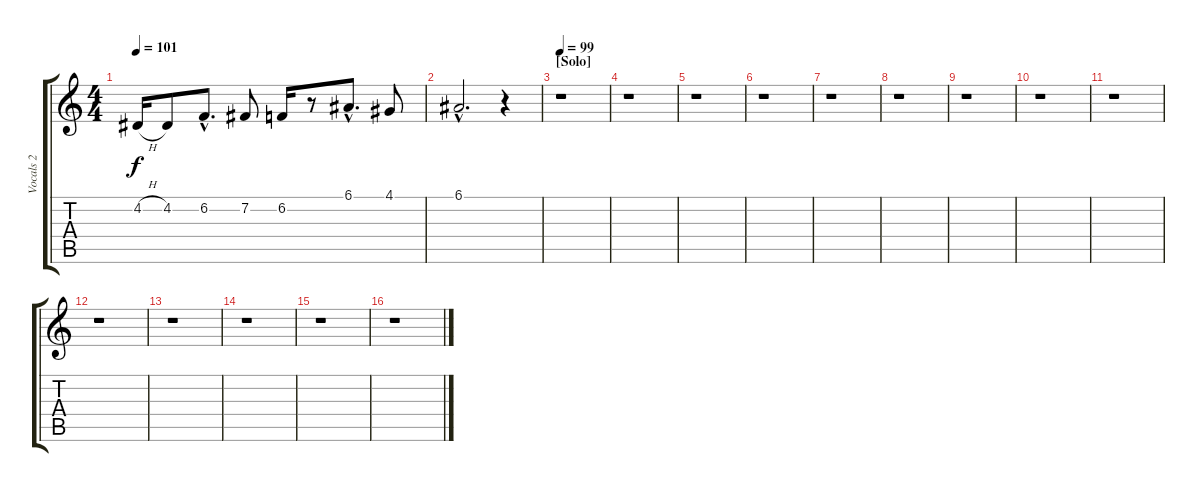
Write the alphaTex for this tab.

\track ("Vocals 2" "Vocals 2") {instrument choiraahs}
\staff {score tabs}
\tuning (E4 B3 G3 D3 A2 E2) {hide}
\ts (4 4)
\tempo 101
\clef g2
\ks c
4.2{h}.16{dy f} 4.2.8 6.2{hac}.8{d} 7.2.8 6.2.16 r.8 6.1{hac}.8{d} 4.1.8 |
6.1{hac}.2{d} r.4 |
\section ("" "[Solo]")
\tempo 99
r.1 |
r.1 |
r.1 |
r.1 |
r.1 |
r.1 |
r.1 |
r.1 |
\section ("" "")
r.1 |
r.1 |
r.1 |
r.1 |
\section ("" "")
r.1 |
r.1
